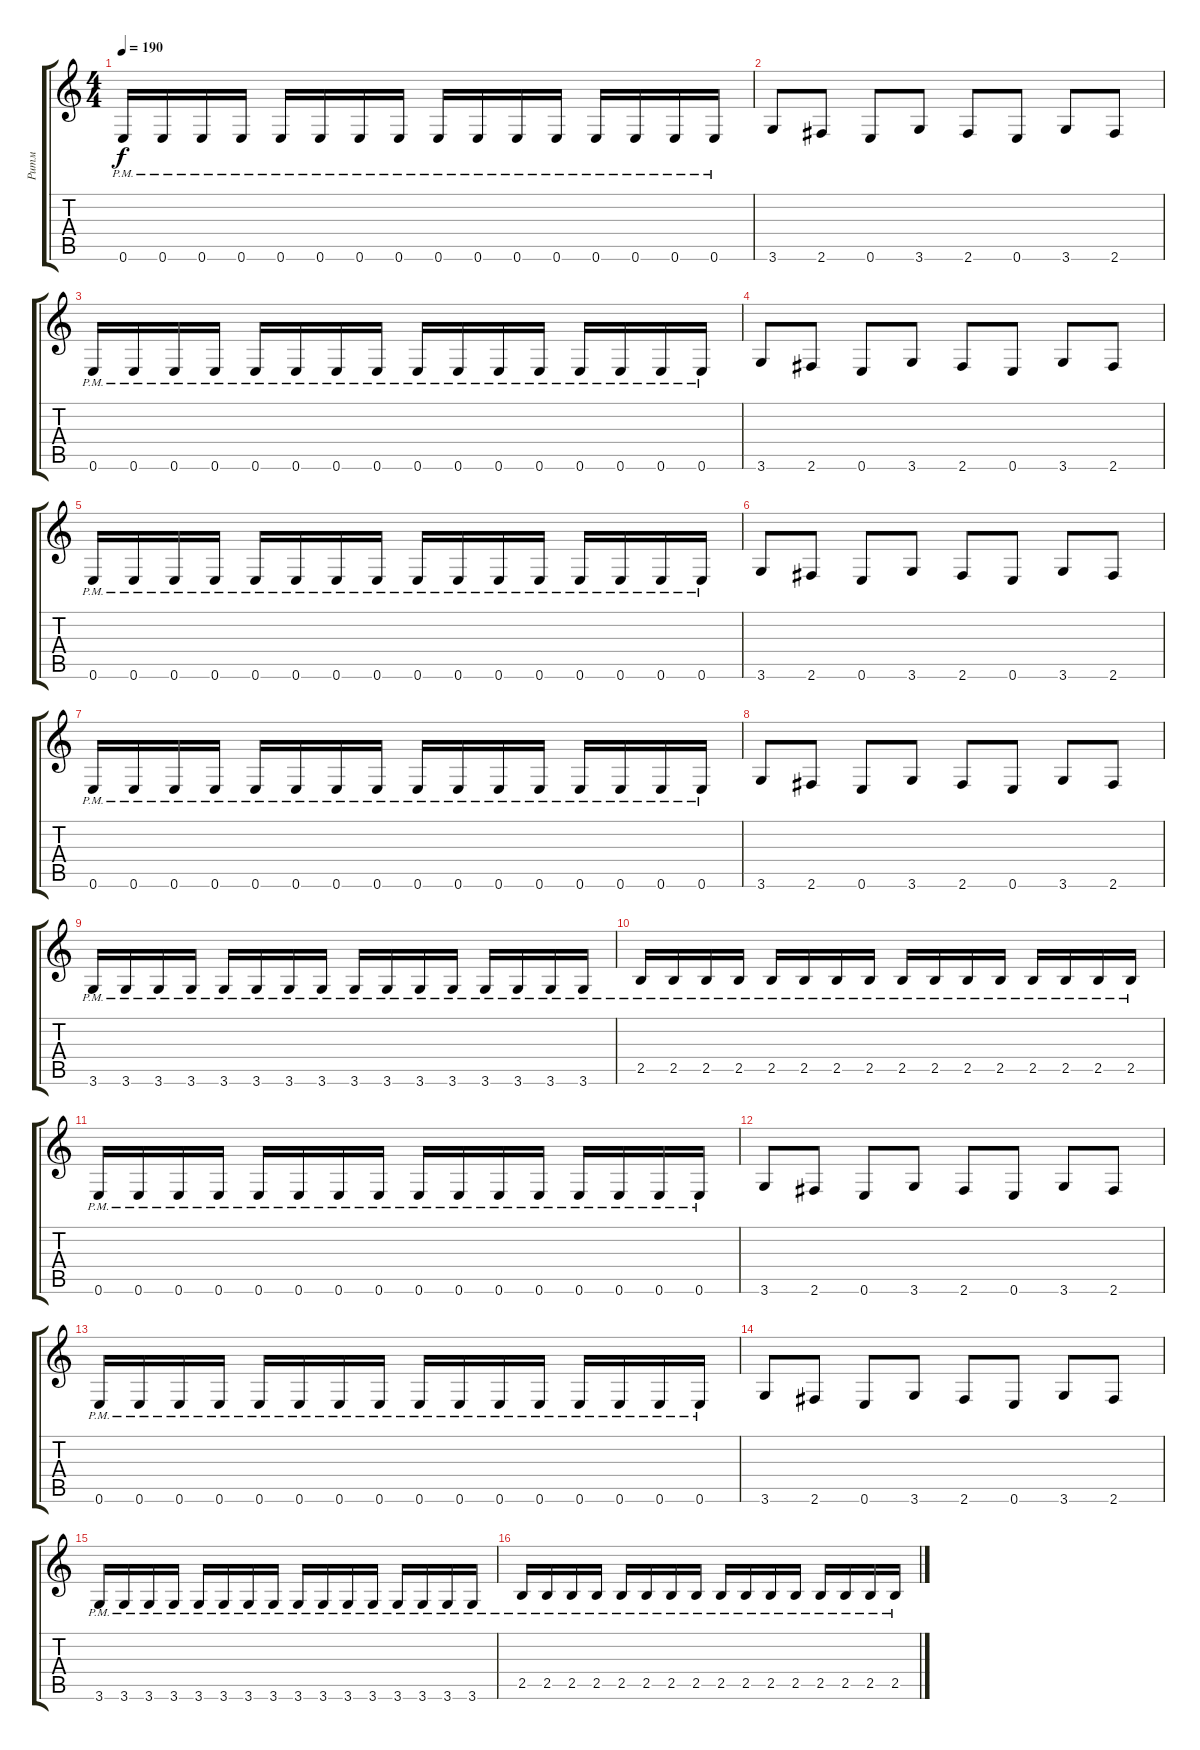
\track ("Ритм" "Ритм") {instrument distortionguitar}
\staff {score tabs}
\tuning (E4 B3 G3 D3 A2 E2) {hide}
\ts (4 4)
\tempo 190
\clef g2
\ks c
0.6{pm}.16{dy f} 0.6{pm}.16 0.6{pm}.16 0.6{pm}.16 0.6{pm}.16 0.6{pm}.16 0.6{pm}.16 0.6{pm}.16 0.6{pm}.16 0.6{pm}.16 0.6{pm}.16 0.6{pm}.16 0.6{pm}.16 0.6{pm}.16 0.6{pm}.16 0.6{pm}.16 |
3.6.8 2.6.8 0.6.8 3.6.8 2.6.8 0.6.8 3.6.8 2.6.8 |
0.6{pm}.16 0.6{pm}.16 0.6{pm}.16 0.6{pm}.16 0.6{pm}.16 0.6{pm}.16 0.6{pm}.16 0.6{pm}.16 0.6{pm}.16 0.6{pm}.16 0.6{pm}.16 0.6{pm}.16 0.6{pm}.16 0.6{pm}.16 0.6{pm}.16 0.6{pm}.16 |
3.6.8 2.6.8 0.6.8 3.6.8 2.6.8 0.6.8 3.6.8 2.6.8 |
0.6{pm}.16 0.6{pm}.16 0.6{pm}.16 0.6{pm}.16 0.6{pm}.16 0.6{pm}.16 0.6{pm}.16 0.6{pm}.16 0.6{pm}.16 0.6{pm}.16 0.6{pm}.16 0.6{pm}.16 0.6{pm}.16 0.6{pm}.16 0.6{pm}.16 0.6{pm}.16 |
3.6.8 2.6.8 0.6.8 3.6.8 2.6.8 0.6.8 3.6.8 2.6.8 |
0.6{pm}.16 0.6{pm}.16 0.6{pm}.16 0.6{pm}.16 0.6{pm}.16 0.6{pm}.16 0.6{pm}.16 0.6{pm}.16 0.6{pm}.16 0.6{pm}.16 0.6{pm}.16 0.6{pm}.16 0.6{pm}.16 0.6{pm}.16 0.6{pm}.16 0.6{pm}.16 |
3.6.8 2.6.8 0.6.8 3.6.8 2.6.8 0.6.8 3.6.8 2.6.8 |
3.6{pm}.16 3.6{pm}.16 3.6{pm}.16 3.6{pm}.16 3.6{pm}.16 3.6{pm}.16 3.6{pm}.16 3.6{pm}.16 3.6{pm}.16 3.6{pm}.16 3.6{pm}.16 3.6{pm}.16 3.6{pm}.16 3.6{pm}.16 3.6{pm}.16 3.6{pm}.16 |
2.5{pm}.16 2.5{pm}.16 2.5{pm}.16 2.5{pm}.16 2.5{pm}.16 2.5{pm}.16 2.5{pm}.16 2.5{pm}.16 2.5{pm}.16 2.5{pm}.16 2.5{pm}.16 2.5{pm}.16 2.5{pm}.16 2.5{pm}.16 2.5{pm}.16 2.5{pm}.16 |
0.6{pm}.16 0.6{pm}.16 0.6{pm}.16 0.6{pm}.16 0.6{pm}.16 0.6{pm}.16 0.6{pm}.16 0.6{pm}.16 0.6{pm}.16 0.6{pm}.16 0.6{pm}.16 0.6{pm}.16 0.6{pm}.16 0.6{pm}.16 0.6{pm}.16 0.6{pm}.16 |
3.6.8 2.6.8 0.6.8 3.6.8 2.6.8 0.6.8 3.6.8 2.6.8 |
0.6{pm}.16 0.6{pm}.16 0.6{pm}.16 0.6{pm}.16 0.6{pm}.16 0.6{pm}.16 0.6{pm}.16 0.6{pm}.16 0.6{pm}.16 0.6{pm}.16 0.6{pm}.16 0.6{pm}.16 0.6{pm}.16 0.6{pm}.16 0.6{pm}.16 0.6{pm}.16 |
3.6.8 2.6.8 0.6.8 3.6.8 2.6.8 0.6.8 3.6.8 2.6.8 |
3.6{pm}.16 3.6{pm}.16 3.6{pm}.16 3.6{pm}.16 3.6{pm}.16 3.6{pm}.16 3.6{pm}.16 3.6{pm}.16 3.6{pm}.16 3.6{pm}.16 3.6{pm}.16 3.6{pm}.16 3.6{pm}.16 3.6{pm}.16 3.6{pm}.16 3.6{pm}.16 |
2.5{pm}.16 2.5{pm}.16 2.5{pm}.16 2.5{pm}.16 2.5{pm}.16 2.5{pm}.16 2.5{pm}.16 2.5{pm}.16 2.5{pm}.16 2.5{pm}.16 2.5{pm}.16 2.5{pm}.16 2.5{pm}.16 2.5{pm}.16 2.5{pm}.16 2.5{pm}.16
